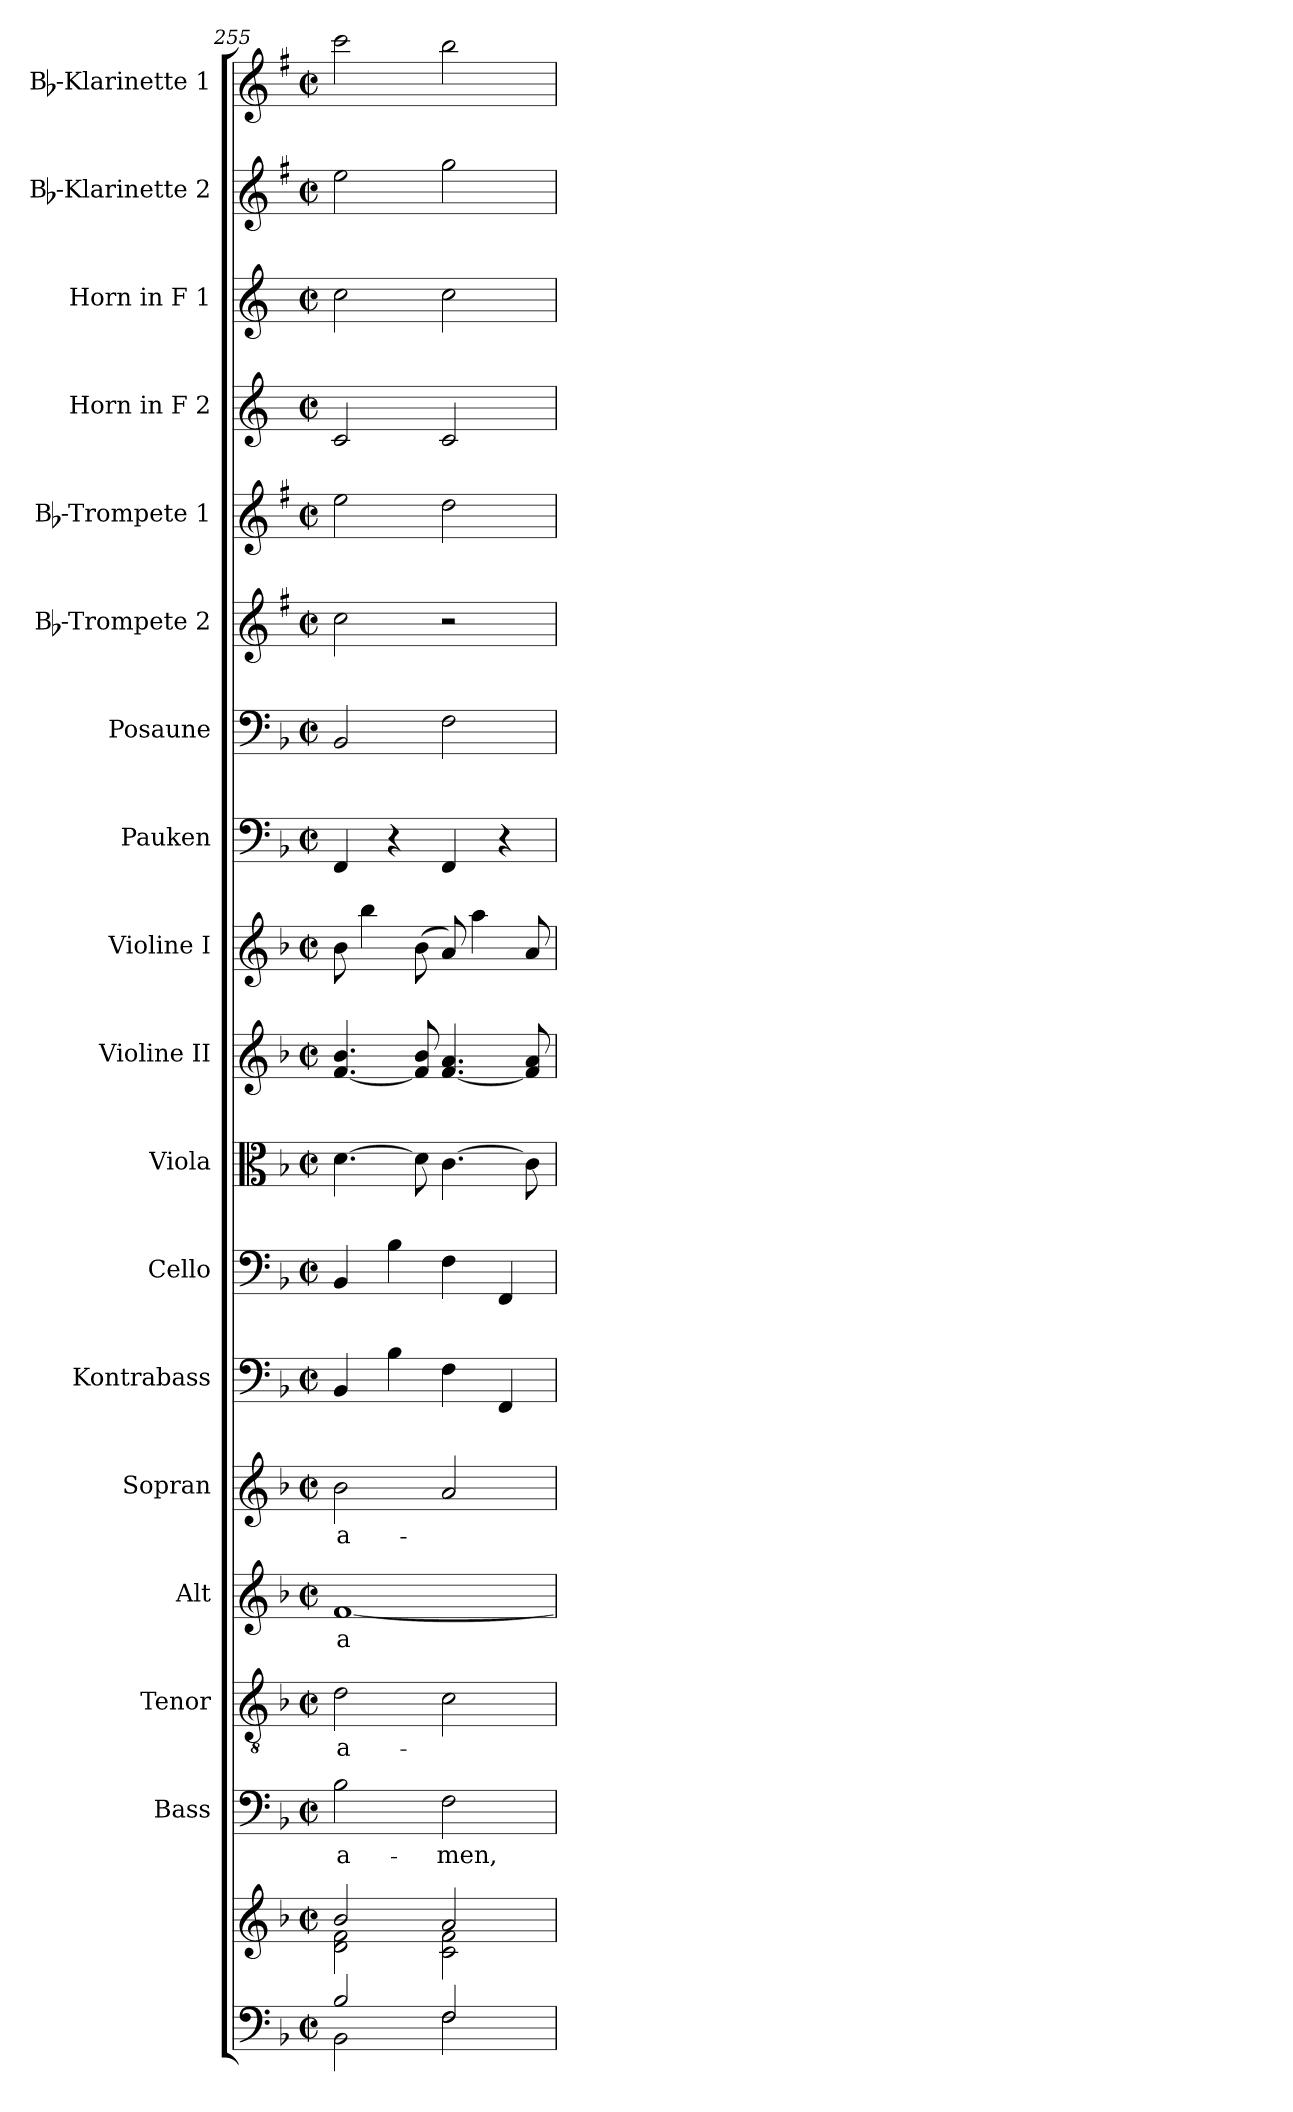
**kern	**kern	**kern	**text	**kern	**text	**kern	**text	**kern	**text	**kern	**kern	**kern	**kern	**kern	**kern	**kern	**kern	**kern	**kern	**kern	**kern	**kern
*part18	*part18	*part17	*part17	*part16	*part16	*part15	*part15	*part14	*part14	*part13	*part12	*part11	*part10	*part9	*part8	*part7	*part6	*part5	*part4	*part3	*part2	*part1
*staff19	*staff18	*staff17	*staff17	*staff16	*staff16	*staff15	*staff15	*staff14	*staff14	*staff13	*staff12	*staff11	*staff10	*staff9	*staff8	*staff7	*staff6	*staff5	*staff4	*staff3	*staff2	*staff1
*	*	*I"Bass	*	*I"Tenor	*	*I"Alt	*	*I"Sopran	*	*I"Kontrabass	*I"Cello	*I"Viola	*I"Violine II	*I"Violine I	*I"Pauken	*I"Posaune	*I"Bb-Trompete 2	*I"Bb-Trompete 1	*I"Horn in F 2	*I"Horn in F 1	*I"Bb-Klarinette 2	*I"Bb-Klarinette 1
*	*	*I'B.	*	*I'T.	*	*I'A.	*	*I'S.	*	*I'Kb.	*	*I'Vla.	*I'Vl. II	*I'Vl. I	*I'Pk.	*I'Pos.	*I'Bb Trp. 2	*I'Bb Trp. 1	*	*	*I'Bb Kl. 2	*I'Bb Kl. 1
*clefF4	*clefG2	*clefF4	*	*clefGv2	*	*clefG2	*	*clefG2	*	*clefF4	*clefF4	*clefC3	*clefG2	*clefG2	*clefF4	*clefF4	*clefG2	*clefG2	*clefG2	*clefG2	*clefG2	*clefG2
*	*	*	*	*	*	*	*	*	*	*ITrd7c12	*	*	*	*	*	*	*ITrd1c2	*ITrd1c2	*ITrd4c7	*ITrd4c7	*ITrd1c2	*ITrd1c2
*k[b-]	*k[b-]	*k[b-]	*	*k[b-]	*	*k[b-]	*	*k[b-]	*	*k[b-]	*k[b-]	*k[b-]	*k[b-]	*k[b-]	*k[b-]	*k[b-]	*k[b-]	*k[b-]	*k[b-]	*k[b-]	*k[b-]	*k[b-]
*F:	*F:	*F:	*	*F:	*	*F:	*	*F:	*	*F:	*F:	*F:	*F:	*F:	*F:	*F:	*F:	*F:	*F:	*F:	*F:	*F:
*M2/2	*M2/2	*M2/2	*	*M2/2	*	*M2/2	*	*M2/2	*	*M2/2	*M2/2	*M2/2	*M2/2	*M2/2	*M2/2	*M2/2	*M2/2	*M2/2	*M2/2	*M2/2	*M2/2	*M2/2
*met(c|)	*met(c|)	*met(c|)	*	*met(c|)	*	*met(c|)	*	*met(c|)	*	*met(c|)	*met(c|)	*met(c|)	*met(c|)	*met(c|)	*met(c|)	*met(c|)	*met(c|)	*met(c|)	*met(c|)	*met(c|)	*met(c|)	*met(c|)
=255	=255	=255	=255	=255	=255	=255	=255	=255	=255	=255	=255	=255	=255	=255	=255	=255	=255	=255	=255	=255	=255	=255
*^	*^	*	*	*	*	*	*	*	*	*	*	*	*	*	*	*	*	*	*	*	*	*
!	!	!	!	!	!LO:LY:b	!	!LO:LY:b	!	!LO:LY:b	!	!LO:LY:b	!	!	!	!	!	!	!	!	!	!	!	!	!
2B-/	2BB-\	2b-/	2d\ 2f\	2B-\	a-	2d\	a-	[1f	a-	2b-\	a-	4BBB-/	4BB-/	[4.d\	[4.f/ 4.b-/	8b-\	4FF/	2BB-/	2b-\	2dd\	2F/	2f\	2dd\	2bb-\
.	.	.	.	.	.	.	.	.	.	.	.	.	.	.	.	4bb-\	.	.	.	.	.	.	.	.
.	.	.	.	.	.	.	.	.	.	.	.	4BB-\	4B-\	.	.	.	4r	.	.	.	.	.	.	.
.	.	.	.	.	.	.	.	.	.	.	.	.	.	8d\]	8f/] 8b-/	(>8b-\	.	.	.	.	.	.	.	.
!	!	!	!	!	!LO:LY:b	!	!	!	!	!	!	!	!	!	!	!	!	!	!	!	!	!	!	!
2F/	2F\	2a/	2c\ 2f\	2F\	-men,	2c\	.	.	.	2a/	.	4FF\	4F\	[4.c\	[4.f/ 4.a/	8a/)	4FF/	2F\	2r	2cc\	2F/	2f\	2ff\	2aa\
.	.	.	.	.	.	.	.	.	.	.	.	.	.	.	.	4aa\	.	.	.	.	.	.	.	.
.	.	.	.	.	.	.	.	.	.	.	.	4FFF/	4FF/	.	.	.	4r	.	.	.	.	.	.	.
.	.	.	.	.	.	.	.	.	.	.	.	.	.	8c\]	8f/] 8a/	8a/	.	.	.	.	.	.	.	.
*v	*v	*	*	*	*	*	*	*	*	*	*	*	*	*	*	*	*	*	*	*	*	*	*	*
*	*v	*v	*	*	*	*	*	*	*	*	*	*	*	*	*	*	*	*	*	*	*	*	*
=	=	=	=	=	=	=	=	=	=	=	=	=	=	=	=	=	=	=	=	=	=	=
*-	*-	*-	*-	*-	*-	*-	*-	*-	*-	*-	*-	*-	*-	*-	*-	*-	*-	*-	*-	*-	*-	*-
